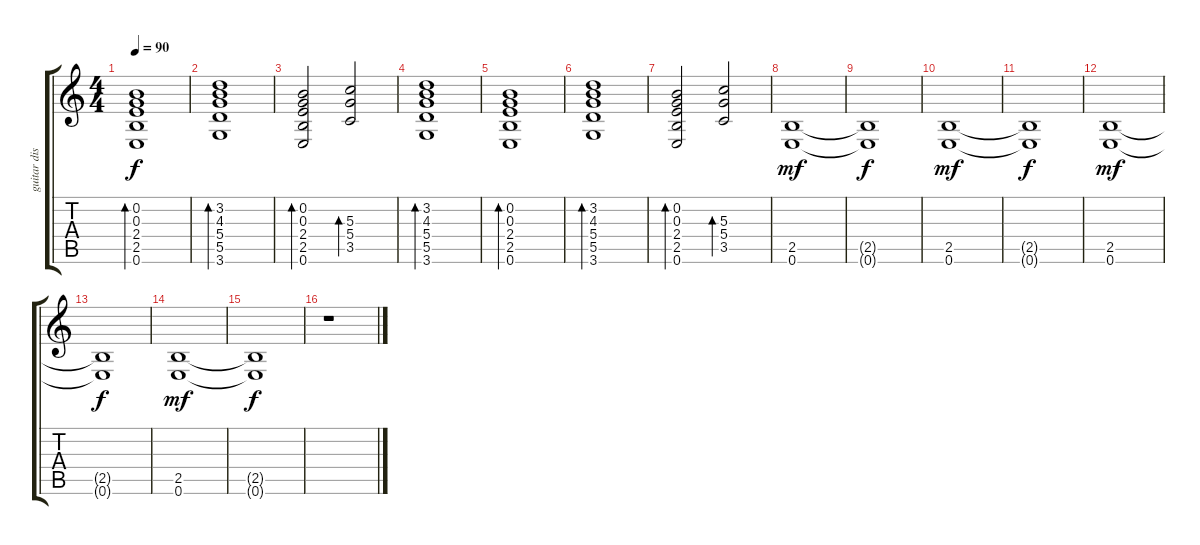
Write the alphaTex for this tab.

\track ("guitar disto" "guitar dis") {instrument distortionguitar}
\staff {score tabs}
\tuning (E4 B3 G3 D3 A2 E2) {hide}
\ts (4 4)
\tempo 90
\clef g2
\ks c
(0.2 0.3 2.4 2.5 0.6).1{bd 120 dy f} |
(3.2 4.3 5.4 5.5 3.6).1{bd 120} |
(0.2 0.3 2.4 2.5 0.6).2{bd 120} (5.3 5.4 3.5).2{bd 120} |
(3.2 4.3 5.4 5.5 3.6).1{bd 120} |
(0.2 0.3 2.4 2.5 0.6).1{bd 120} |
(3.2 4.3 5.4 5.5 3.6).1{bd 120} |
(0.2 0.3 2.4 2.5 0.6).2{bd 120} (5.3 5.4 3.5).2{bd 120} |
(2.5 0.6).1{dy mf} |
(2.5{t} 0.6{t}).1{dy f} |
(2.5 0.6).1{dy mf} |
(2.5{t} 0.6{t}).1{dy f} |
(2.5 0.6).1{dy mf} |
(2.5{t} 0.6{t}).1{dy f} |
(2.5 0.6).1{dy mf} |
(2.5{t} 0.6{t}).1{dy f} |
r.1
